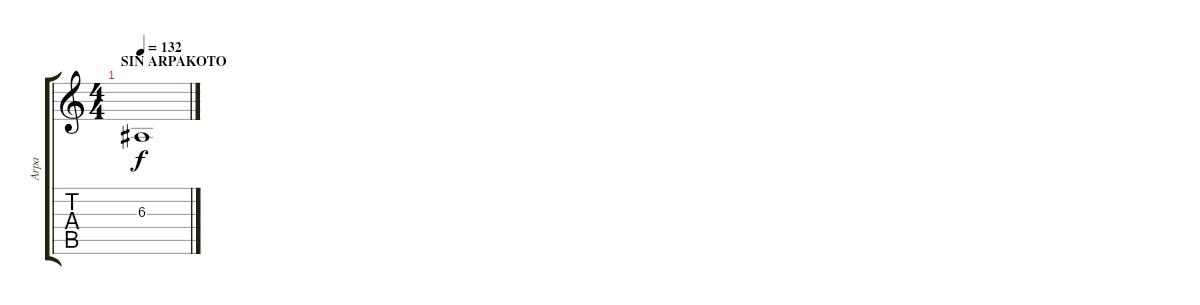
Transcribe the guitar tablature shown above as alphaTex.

\track ("Arpa" "Arpa") {instrument orchestralharp}
\staff {score tabs}
\tuning (Db4 Ab3 E3 B2 Gb2 Db2) {hide}
\ts (4 4)
\section ("" "SIN ARPAKOTO")
\tempo 132
\clef g2
\ks c
6.3.1{dy f}
